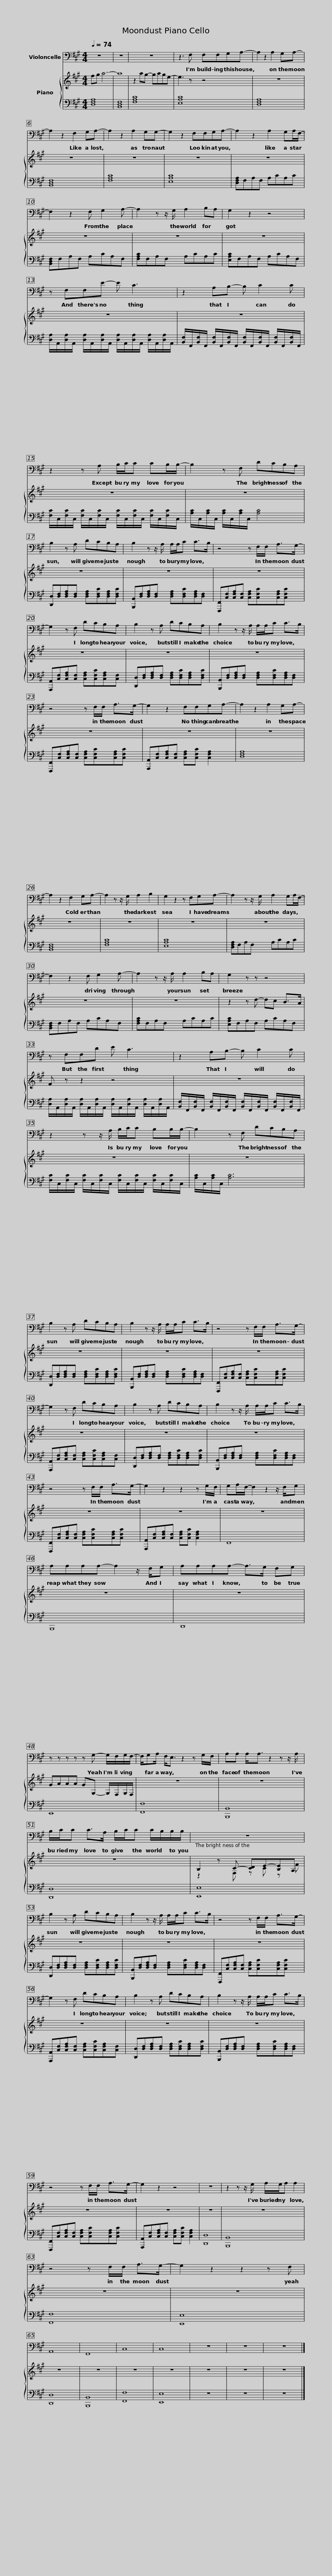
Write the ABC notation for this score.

X:1
%%score 1 { ( 2 4 ) | 3 }
L:1/8
Q:1/4=74
M:4/4
I:linebreak $
K:A
V:1 bass
V:2 treble
V:4 treble
V:3 bass
V:1
 z8 | z8 | z8 | z3 F, F,F,G,A,- | A,2 z2 A,2 G,A,- |$ %5
 A,2 z2 F,2 G,A,- | A,2 z2 A,2 G,G,- | G,2 z2 F,F,G,A,- | A,2 z2 A,2 G,A,/F,/- |$ F,2 z2 F, G,2 A,- | %10
 A,2 z z/ G,/ A,2 B,A, | G,2 z2 z4 |$ z F,F,E- E C3 | z2 A,B,- B, C2 C |$ z2 z A, B,/C/C CB,/B,/- | %15
 B,2 z F, DCB,A, |$ B,2 z A, DCB,A, | B,2 z z/ A,/ A,/A,/C C>B, | z4 z F,/F,/ A,>G,- |$ G,2 z F, DCB,A, | %20
 B,2 z A, DCB,A, | B,2 z z/ A,/ A,/A,/C C>B, |$ z4 z F,/F,/ A,>G,- | G,2 z2 F,F,G,A,- | A,2 z2 A,2 G,A,- |$ %25
 A,2 z2 F,2 G,A,- | A,2 z z/ G,/ A,2 B,2 | G,2 z2 z F,G,A,- | A,2 z z/ G,/ A,2 G,A,/F,/- |$ F,2 z2 F, G,2 A,- | %30
 A,2 z z/ A,/ A,2 B,A, | G,2 z z z4 |$ z F,F,D E C3 | z2 A,B,- B, C2 C |$ z2 z z/ A,/ B,/C/C B,B,/B,/- | %35
 B,2 z F, DCB,A, |$ B,2 z A, DCB,A, | B,2 z z/ A,/ A,/A,/C C>B, | z4 z F,/F,/ A,>G,- |$ G,2 z F, DCB,A, | %40
 B,2 z A, DCB,A, | B,2 z z/ A,/ A,/A,/C C>B, |$ z4 z F,/F,/ A,>G,- | G,2 z2 z2 z G,/F,/ | G,A,/F,/- F,2 z2 z/ F,/G, |$ %45
 A,A,A,A,- A,2 z/ F,/G, | A,A,A,A,- A,>G, F,G, | z z z z z G,- G,/F,/G,/F,/- |$ F,/G,A,/ F,<E, z2 z G,/F,/ | A,A, A,<A, z2 z z/ A,/ | %50
 B,/C/C C>A, B,/C/C C/B,/B,/B,/ |$ z8 | B,2 z A, DCB,A, | B,2 z z/ A,/ A,/A,/C C>B, |$ z4 z F,/F,/ A,>G,- | %55
 G,2 z F, DCB,A, | B,2 z A, DCB,A, |$ B,2 z z/ A,/ A,/A,/C C>B, | z4 z F,/F,/ A,>G,- | G,2 z2 z4 | %60
 z8 |$ z2 z z/ G,/ A,/G,/A, A,2 | z4 z F,/F,/ A,>G,- | G,2 z2 z2 z F, | A,,8 | %65
 F,,8 | C,8 | C,8 | z8 |$ z8 | %70
 z8 |] %71
V:2
 fg a6- | a8 | z2 ag- gage- | e3 z z4 | z8 |$ %5
 z8 | z8 | z8 | z8 |$ z8 | %10
 z8 | z8 |$ z8 | z8 |$ z8 | %15
 z8 |$ z8 | z8 | z8 |$ z8 | %20
 z8 | z8 |$ z8 | z8 | z8 |$ %25
 z8 | z8 | z8 | z8 |$ z8 | %30
 z8 | z2 z d- dc B>A |$ F z z2 z4 | z8 |$ z8 | %35
 z8 |$ z8 | z8 | z8 |$ z8 | %40
 z8 | z8 |$ z8 | z8 | z8 |$ %45
 z8 | z8 | GAAA GG,- G,/F,/G,/F,/ |$ z8 | z8 | %50
 z8 |$ B,2 z C- [CD]E-[B,E]A, | z8 | z8 |$ z8 | %55
 z8 | z8 |$ z8 | z8 | z8 | %60
 z8 |$ z8 | z8 | z8 | z8 | %65
 z8 | z8 | z8 | z8 |$ z8 | %70
 z8 |] %71
V:3
 [D,F,A,]8 | [B,,D,F,]8 | [F,A,C]8 | [E,A,C]8 | [D,F,A,]8 |$ %5
 [B,,D,F,]8 | [F,A,C]8 | [E,A,C]8 | [D,F,A,]F,A,F, A,CA,C |$ [B,,D,F,]F,A,F, A,CA,F, | %10
 [F,A,C]F,A,F, A,CA,C | [E,A,C]F,A,F, A,CA,F, |$ [D,A,]/A,,/[D,A,]/A,,/ [D,A,]/A,,/[D,A,]/A,,/ [D,A,]/A,,/[D,A,]/A,,/ [D,A,]/A,,/[D,A,]/A,,/ | [B,,F,]/F,,/[B,,F,]/F,,/ [B,,F,]/F,,/[B,,F,]/F,,/ [B,,F,]/F,,/[B,,F,]/F,,/ [B,,F,]/F,,/[B,,F,]/F,,/ |$ [F,C]/C,/[F,C]/C,/ [F,C]/C,/[F,C]/C,/ [F,C]/C,/[F,C]/C,/ [F,C]/C,/[F,C]/C,/ | %15
 [A,C]/C,/[A,C]/C,/ [A,C]/C,/[A,C]/C,/ [A,C]4 |$ [D,,D,][D,F,][D,F,A,][D,F,] [D,F,A,][D,F,C][D,F,A,][D,F,C] | [B,,,B,,][D,F,][D,F,A,][D,F,] [D,F,A,][D,F,C][D,F,A,][D,F,] | [F,,,F,,][C,F,][C,F,A,][C,F,] [C,F,A,][C,F,C][C,F,A,][C,F,C] |$ [A,,,A,,][C,F,][C,F,A,][C,F,] [C,F,A,][C,F,C][C,F,A,][C,F,] | %20
 [D,,D,][D,F,][D,F,A,][D,F,] [D,F,A,][D,F,C][D,F,A,][D,F,C] | [B,,,B,,][D,F,][D,F,A,][D,F,] [D,F,A,][D,F,C][D,F,A,][D,F,] |$ [F,,,F,,][C,F,][C,F,A,][C,F,] [C,F,A,][C,F,C][C,F,A,][C,F,C] | [A,,,A,,][C,F,][C,F,A,][C,F,] [C,F,A,][C,F,C] [C,F,A,]2 | [D,F,A,]8 |$ %25
 [B,,D,F,]8 | [F,A,C]8 | [E,A,C]8 | [D,F,A,]F,A,F, A,CA,C |$ [B,,D,F,]F,A,F, A,CA,F, | %30
 [F,A,C]F,A,F, A,CA,C | [E,A,C]F,A,F, A,CA,F, |$ [D,A,]/A,,/[D,A,]/A,,/ [D,A,]/A,,/[D,A,]/A,,/ [D,A,]/A,,/[D,A,]/A,,/ [D,A,]/A,,/[D,A,]/A,,/ | [B,,F,]/F,,/[B,,F,]/F,,/ [B,,F,]/F,,/[B,,F,]/F,,/ [B,,F,]/F,,/[B,,F,]/F,,/ [B,,F,]/F,,/[B,,F,]/F,,/ |$ [F,C]/C,/[F,C]/C,/ [F,C]/C,/[F,C]/C,/ [F,C]/C,/[F,C]/C,/ [F,C]/C,/[F,C]/C,/ | %35
 [A,C]/C,/[A,C]/C,/ [A,C]6 |$ [D,,D,][D,F,][D,F,A,][D,F,] [D,F,A,][D,F,C][D,F,A,][D,F,C] | [B,,,B,,][D,F,][D,F,A,][D,F,] [D,F,A,][D,F,C][D,F,A,][D,F,] | [F,,,F,,][C,F,][C,F,A,][C,F,] [C,F,A,][C,F,C][C,F,A,][C,F,C] |$ [A,,,A,,][C,F,][C,F,A,][C,F,] [C,F,A,][C,F,C][C,F,A,][C,F,] | %40
 [D,,D,][D,F,][D,F,A,][D,F,] [D,F,A,][D,F,C][D,F,A,][D,F,C] | [B,,,B,,][D,F,][D,F,A,][D,F,] [D,F,A,][D,F,C][D,F,A,][D,F,] |$ [F,,,F,,][C,F,][C,F,A,][C,F,] [C,F,A,][C,F,C][C,F,A,][C,F,C] | [A,,,A,,][C,F,][C,F,A,][C,F,] [C,F,A,][C,F,C] [C,F,A,]2 | F,,8 |$ %45
 B,,,8 | D,,8 | E,,8 |$ [F,,F,]8 | [B,,,B,,]8 | %50
 [D,,D,]8 |$ [E,,E,]8 | [D,,D,][D,F,][D,F,A,][D,F,] [D,F,A,][D,F,C][D,F,A,][D,F,C] | [B,,,B,,][D,F,][D,F,A,][D,F,] [D,F,A,][D,F,C][D,F,A,][D,F,] |$ [F,,,F,,][C,F,][C,F,A,][C,F,] [C,F,A,][C,F,C][C,F,A,][C,F,C] | %55
 [A,,,A,,][C,F,][C,F,A,][C,F,] [C,F,A,][C,F,C][C,F,A,][C,F,] | [D,,D,][D,F,][D,F,A,][D,F,] [D,F,A,][D,F,C][D,F,A,][D,F,C] |$ [B,,,B,,][D,F,][D,F,A,][D,F,] [D,F,A,][D,F,C][D,F,A,][D,F,] | [F,,,F,,][C,F,][C,F,A,][C,F,] [C,F,A,][C,F,C][C,F,A,][C,F,C] | [A,,,A,,][C,F,][C,F,A,][C,F,] [C,F,A,][C,F,C] [C,F,A,]2 | %60
 [D,,D,]8 |$ [B,,,B,,]8 | [F,,F,]8 | [E,,E,]8 | [D,,D,]8 | %65
 [B,,,B,,]8 | [F,,F,]8 | [E,,E,]8 | z8 |$ z8 | %70
 z8 |] %71
V:4
 x8 | x8 | x8 | x8 | x8 |$ %5
 x8 | x8 | x8 | x8 |$ x8 | %10
 x8 | x8 |$ x8 | x8 |$ x8 | %15
 x8 |$ x8 | x8 | x8 |$ x8 | %20
 x8 | x8 |$ x8 | x8 | x8 |$ %25
 x8 | x8 | x8 | x8 |$ x8 | %30
 x8 | x8 |$ x8 | x8 |$ x8 | %35
 x8 |$ x8 | x8 | x8 |$ x8 | %40
 x8 | x8 |$ x8 | x8 | x8 |$ %45
 x8 | x8 | x8 |$ x8 | x8 | %50
 x8 |$ z2 z F, z C z F | x8 | x8 |$ x8 | %55
 x8 | x8 |$ x8 | x8 | x8 | %60
 x8 |$ x8 | x8 | x8 | x8 | %65
 x8 | x8 | x8 | x8 |$ x8 | %70
 x8 |] %71
